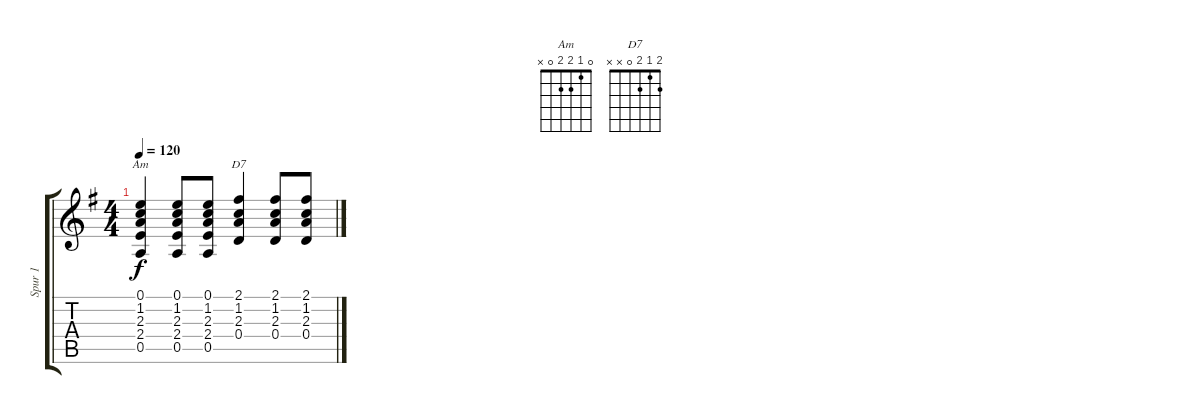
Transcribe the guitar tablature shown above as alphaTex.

\track ("Spur 1" "Spur 1") {instrument acousticguitarnylon}
\staff {score tabs}
\tuning (E4 B3 G3 D3 A2 E2) {hide}
\chord ("Am" 0 1 2 2 0 x)
\chord ("D7" 2 1 2 0 x x)
\ts (4 4)
\tempo 120
\clef g2
\ks g
(0.1 1.2 2.3 2.4 0.5).4{ch "Am" dy f} (0.1 1.2 2.3 2.4 0.5).8 (0.1 1.2 2.3 2.4 0.5).8 (2.1 1.2 2.3 0.4).4{ch "D7"} (2.1 1.2 2.3 0.4).8 (2.1 1.2 2.3 0.4).8
